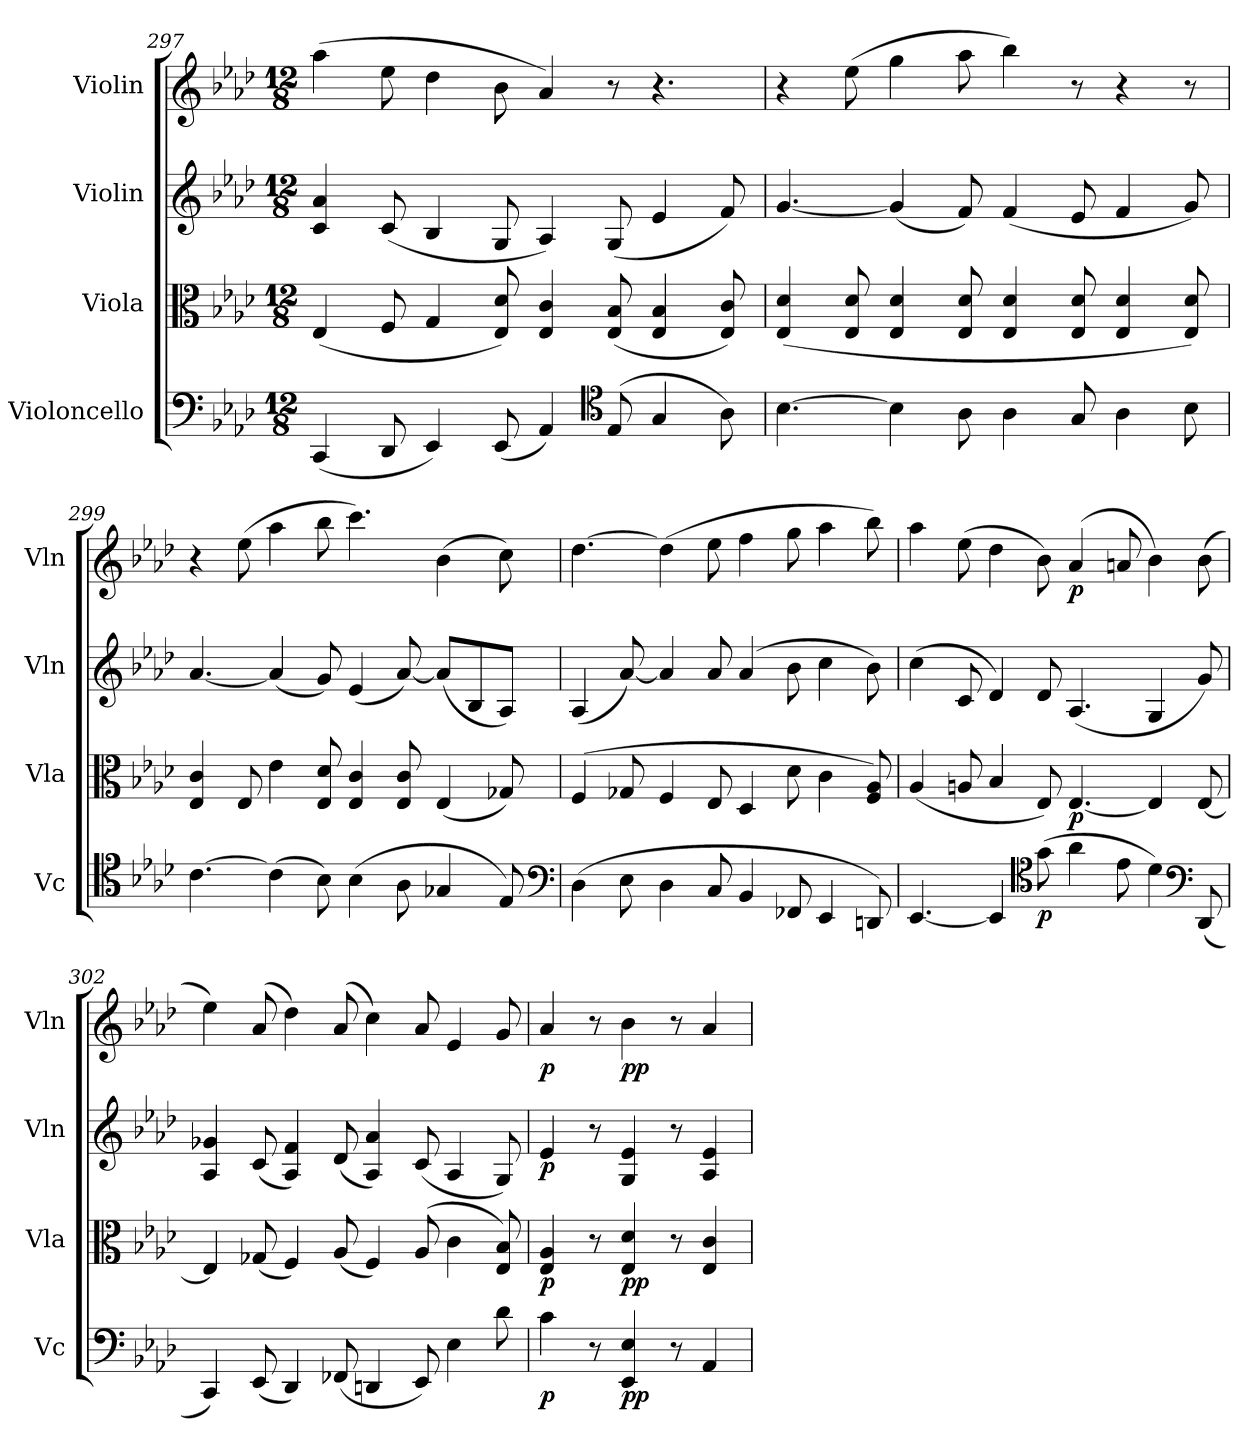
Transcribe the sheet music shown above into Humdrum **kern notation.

**kern	**dynam	**kern	**dynam	**kern	**dynam	**kern	**dynam
*part4	*part4	*part3	*part3	*part2	*part2	*part1	*part1
*staff4	*staff4	*staff3	*staff3	*staff2	*staff2	*staff1	*staff1
*I"Violoncello	*	*I"Viola	*	*I"Violin	*	*I"Violin	*
*I'Vc	*	*I'Vla	*	*I'Vln	*	*I'Vln	*
*clefF4	*	*clefC3	*	*clefG2	*	*clefG2	*
*k[b-e-a-d-]	*	*k[b-e-a-d-]	*	*k[b-e-a-d-]	*	*k[b-e-a-d-]	*
*M12/8	*	*M12/8	*	*M12/8	*	*M12/8	*
=297	=297	=297	=297	=297	=297	=297	=297
(4CC	.	(4E-	.	4c 4a-	.	(4aa-	.
8DD-	.	8F	.	(8c	.	8ee-	.
4EE-)	.	4G	.	4B-	.	4dd-	.
(8EE-	.	8E- 8d-)	.	8G	.	8b-	.
4AA-)	.	4E- 4c	.	4A-)	.	4a-)	.
*clefC4	*	*	*	*	*	*	*
(8E-	.	(8E- 8B-	.	(8G	.	8r	.
4G	.	4E- 4B-	.	4e-	.	4.r	.
8A-)	.	8E- 8c)	.	8f)	.	.	.
=298	=298	=298	=298	=298	=298	=298	=298
[4.B-	.	(4E- 4d-	.	[4.g	.	4r	.
.	.	8E- 8d-	.	.	.	(8ee-	.
4B-]	.	4E- 4d-	.	(4g]	.	4gg	.
8A-	.	8E- 8d-	.	8f)	.	8aa-	.
4A-	.	4E- 4d-	.	(4f	.	4bb-)	.
8G	.	8E- 8d-	.	8e-	.	8r	.
4A-	.	4E- 4d-	.	4f	.	4r	.
8B-	.	8E- 8d-)	.	8g)	.	8r	.
=299	=299	=299	=299	=299	=299	=299	=299
[4.c	.	4E- 4c	.	[4.a-	.	4r	.
.	.	8E-	.	.	.	(8ee-	.
(4c]	.	4e-	.	(4a-]	.	4aa-	.
8B-)	.	8E- 8d-	.	8g)	.	8bb-	.
(4B-	.	4E- 4c	.	(4e-	.	4.ccc)	.
8A-	.	8E- 8c	.	[8a-)	.	.	.
4G-X	.	(4E-	.	(8a-/L]	.	(4b-	.
.	.	.	.	8B-/	.	.	.
8E-)	.	8G-X)	.	8A-/J)	.	8cc)	.
*clefF4	*	*	*	*	*	*	*
=300	=300	=300	=300	=300	=300	=300	=300
(4D-	.	(4F	.	(4A-	.	[4.dd-	.
8E-	.	8G-X	.	[8a-)	.	.	.
4D-	.	4F	.	4a-]	.	(4dd-]	.
8C	.	8E-	.	8a-	.	8ee-	.
4BB-	.	4D-	.	(4a-	.	4ff	.
8FF-X	.	8d-	.	8b-	.	8gg	.
4EE-	.	4c	.	4cc	.	4aa-	.
8DDn)	.	8F 8A-)	.	8b-)	.	8bb-)	.
=301	=301	=301	=301	=301	=301	=301	=301
[4.EE-	.	(4A-	.	(4cc	.	4aa-	.
.	.	8An	.	8c	.	(8ee-	.
4EE-]	.	4B-	.	4d-)	.	4dd-	.
*clefC4	*	*	*	*	*	*	*
(8g	p	8E-)	.	8d-	.	8b-)	.
4a-	.	[4.E-	p	(4.A-	.	(4a-	p
8e-	.	.	.	.	.	8an	.
4d-)	.	4E-]	.	4G	.	4b-)	.
*clefF4	*	*	*	*	*	*	*
(8DD-	.	[8E-	.	8g)	.	(8b-	.
=302	=302	=302	=302	=302	=302	=302	=302
4CC)	.	4E-]	.	4A- 4g-X	.	4ee-)	.
(8EE-	.	(8G-X	.	(8c	.	(8a-	.
4DD-)	.	4F)	.	4A- 4f)	.	4dd-)	.
(8FF-X	.	(8A-	.	(8d-	.	(8a-	.
4DDn	.	4F)	.	4A- 4a-)	.	4cc)	.
8EE-)	.	(8A-	.	(8c	.	8a-	.
4E-	.	4c	.	4A-	.	4e-	.
8d-	.	8E- 8B-)	.	8G)	.	8g	.
=303	=303	=303	=303	=303	=303	=303	=303
4c	p	4E- 4A-	p	4e-	p	4a-	p
8r	.	8r	.	8r	.	8r	.
4EE- 4E-	pp	4E- 4d-	pp	4G 4e-	.	4b-	pp
8r	.	8r	.	8r	.	8r	.
4AA-	.	4E- 4c	.	4A- 4e-	.	4a-	.
=	=	=	=	=	=	=	=
*-	*-	*-	*-	*-	*-	*-	*-
